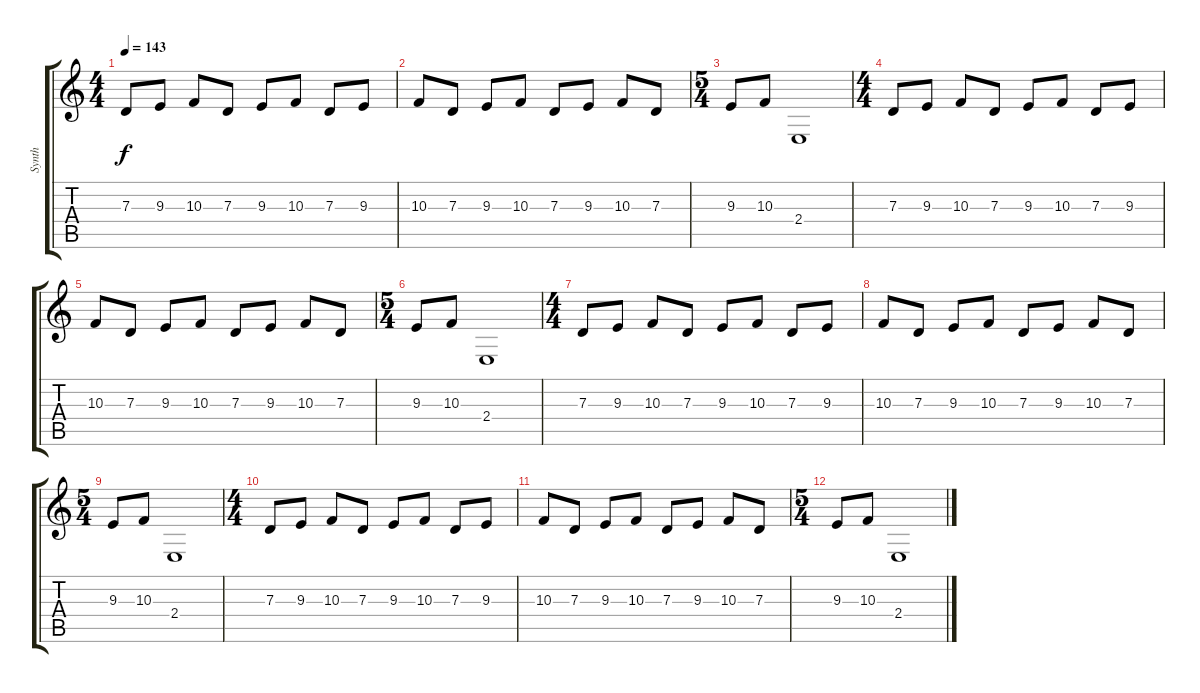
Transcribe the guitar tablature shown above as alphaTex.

\track ("Synth" "Synth") {instrument churchorgan}
\staff {score tabs}
\tuning (E4 B3 G3 D3 A2 E2) {hide}
\ts (4 4)
\tempo 143
\clef g2
\ks c
7.3.8{dy f} 9.3.8 10.3.8 7.3.8 9.3.8 10.3.8 7.3.8 9.3.8 |
10.3.8 7.3.8 9.3.8 10.3.8 7.3.8 9.3.8 10.3.8 7.3.8 |
\ts (5 4)
9.3.8 10.3.8 2.4.1 |
\ts (4 4)
7.3.8 9.3.8 10.3.8 7.3.8 9.3.8 10.3.8 7.3.8 9.3.8 |
10.3.8 7.3.8 9.3.8 10.3.8 7.3.8 9.3.8 10.3.8 7.3.8 |
\ts (5 4)
9.3.8 10.3.8 2.4.1 |
\ts (4 4)
7.3.8 9.3.8 10.3.8 7.3.8 9.3.8 10.3.8 7.3.8 9.3.8 |
10.3.8 7.3.8 9.3.8 10.3.8 7.3.8 9.3.8 10.3.8 7.3.8 |
\ts (5 4)
9.3.8 10.3.8 2.4.1 |
\ts (4 4)
7.3.8 9.3.8 10.3.8 7.3.8 9.3.8 10.3.8 7.3.8 9.3.8 |
10.3.8 7.3.8 9.3.8 10.3.8 7.3.8 9.3.8 10.3.8 7.3.8 |
\ts (5 4)
9.3.8 10.3.8 2.4.1
